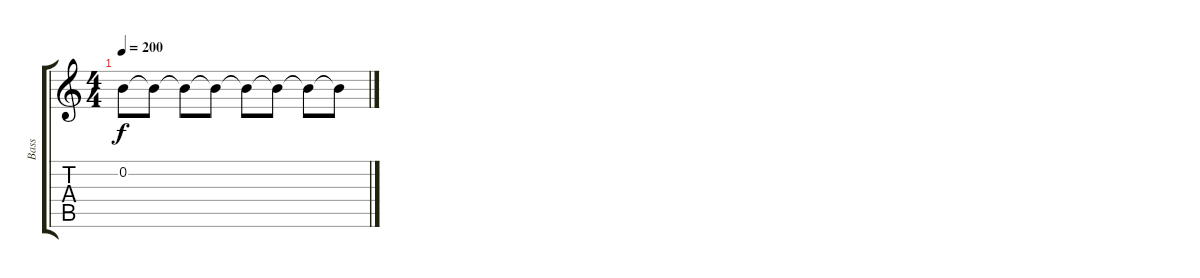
\track ("Bass" "Bass") {instrument electricbassfinger}
\staff {score tabs}
\tuning (E4 B3 G3 D3 A2 E2) {hide}
\ts (4 4)
\tempo 200
\clef g2
\ks c
0.2{t}.8{dy f} 0.2{t}.8 0.2{t}.8 0.2{t}.8 0.2{t}.8 0.2{t}.8 0.2{t}.8 0.2{t}.8
